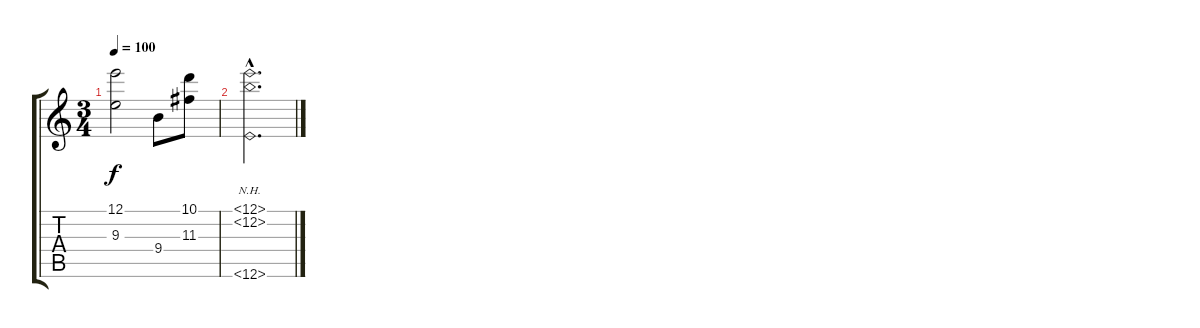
\track "" {instrument acousticguitarsteel}
\staff {score tabs}
\tuning (E4 B3 G3 D3 A2 E2) {hide}
\ts (3 4)
\tempo 100
\clef g2
\ks c
(12.1 9.3).2{dy f} 9.4.8 (10.1 11.3).8 |
(12.1{nh hac} 12.2{nh hac} 12.6{nh hac}).2{d}
